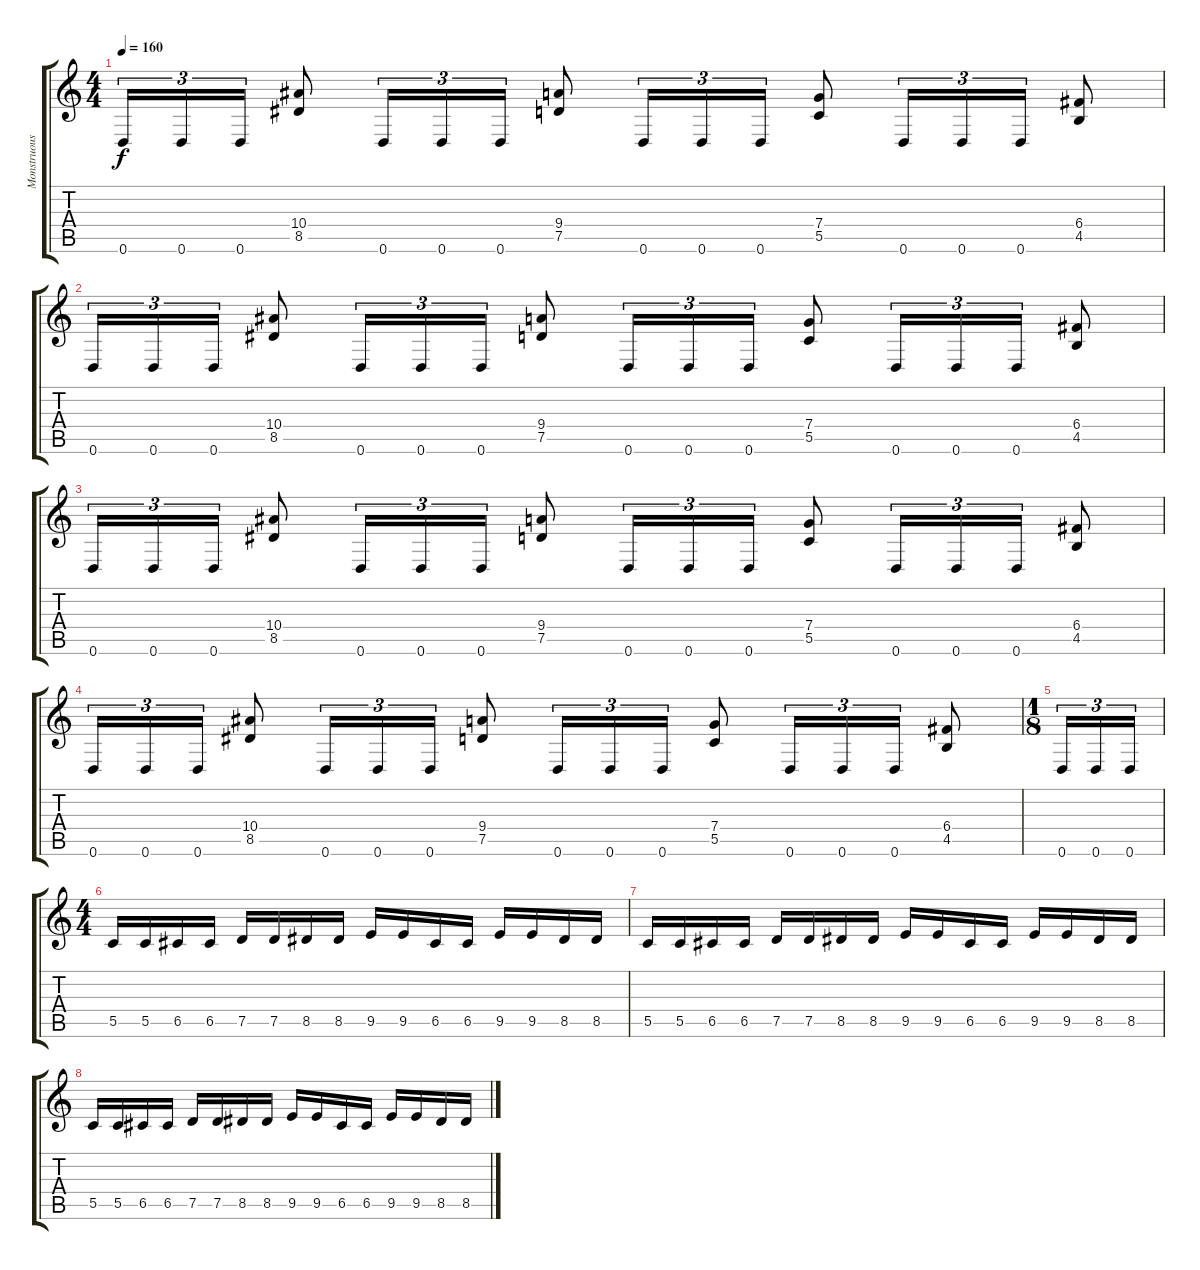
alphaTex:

\track ("Monstruous Chords" "Monstruous") {instrument distortionguitar}
\staff {score tabs}
\tuning (D4 A3 F3 C3 G2 D2) {hide}
\ts (4 4)
\tempo 160
\clef g2
\ks c
0.6.16{tu (3 2) dy f} 0.6.16{tu (3 2)} 0.6.16{tu (3 2)} (10.4 8.5).8 0.6.16{tu (3 2)} 0.6.16{tu (3 2)} 0.6.16{tu (3 2)} (9.4 7.5).8 0.6.16{tu (3 2)} 0.6.16{tu (3 2)} 0.6.16{tu (3 2)} (7.4 5.5).8 0.6.16{tu (3 2)} 0.6.16{tu (3 2)} 0.6.16{tu (3 2)} (6.4 4.5).8 |
0.6.16{tu (3 2)} 0.6.16{tu (3 2)} 0.6.16{tu (3 2)} (10.4 8.5).8 0.6.16{tu (3 2)} 0.6.16{tu (3 2)} 0.6.16{tu (3 2)} (9.4 7.5).8 0.6.16{tu (3 2)} 0.6.16{tu (3 2)} 0.6.16{tu (3 2)} (7.4 5.5).8 0.6.16{tu (3 2)} 0.6.16{tu (3 2)} 0.6.16{tu (3 2)} (6.4 4.5).8 |
0.6.16{tu (3 2)} 0.6.16{tu (3 2)} 0.6.16{tu (3 2)} (10.4 8.5).8 0.6.16{tu (3 2)} 0.6.16{tu (3 2)} 0.6.16{tu (3 2)} (9.4 7.5).8 0.6.16{tu (3 2)} 0.6.16{tu (3 2)} 0.6.16{tu (3 2)} (7.4 5.5).8 0.6.16{tu (3 2)} 0.6.16{tu (3 2)} 0.6.16{tu (3 2)} (6.4 4.5).8 |
0.6.16{tu (3 2)} 0.6.16{tu (3 2)} 0.6.16{tu (3 2)} (10.4 8.5).8 0.6.16{tu (3 2)} 0.6.16{tu (3 2)} 0.6.16{tu (3 2)} (9.4 7.5).8 0.6.16{tu (3 2)} 0.6.16{tu (3 2)} 0.6.16{tu (3 2)} (7.4 5.5).8 0.6.16{tu (3 2)} 0.6.16{tu (3 2)} 0.6.16{tu (3 2)} (6.4 4.5).8 |
\ts (1 8)
0.6.16{tu (3 2)} 0.6.16{tu (3 2)} 0.6.16{tu (3 2)} |
\ts (4 4)
5.5.16 5.5.16 6.5.16 6.5.16 7.5.16 7.5.16 8.5.16 8.5.16 9.5.16 9.5.16 6.5.16 6.5.16 9.5.16 9.5.16 8.5.16 8.5.16 |
5.5.16 5.5.16 6.5.16 6.5.16 7.5.16 7.5.16 8.5.16 8.5.16 9.5.16 9.5.16 6.5.16 6.5.16 9.5.16 9.5.16 8.5.16 8.5.16 |
5.5.16 5.5.16 6.5.16 6.5.16 7.5.16 7.5.16 8.5.16 8.5.16 9.5.16 9.5.16 6.5.16 6.5.16 9.5.16 9.5.16 8.5.16 8.5.16
